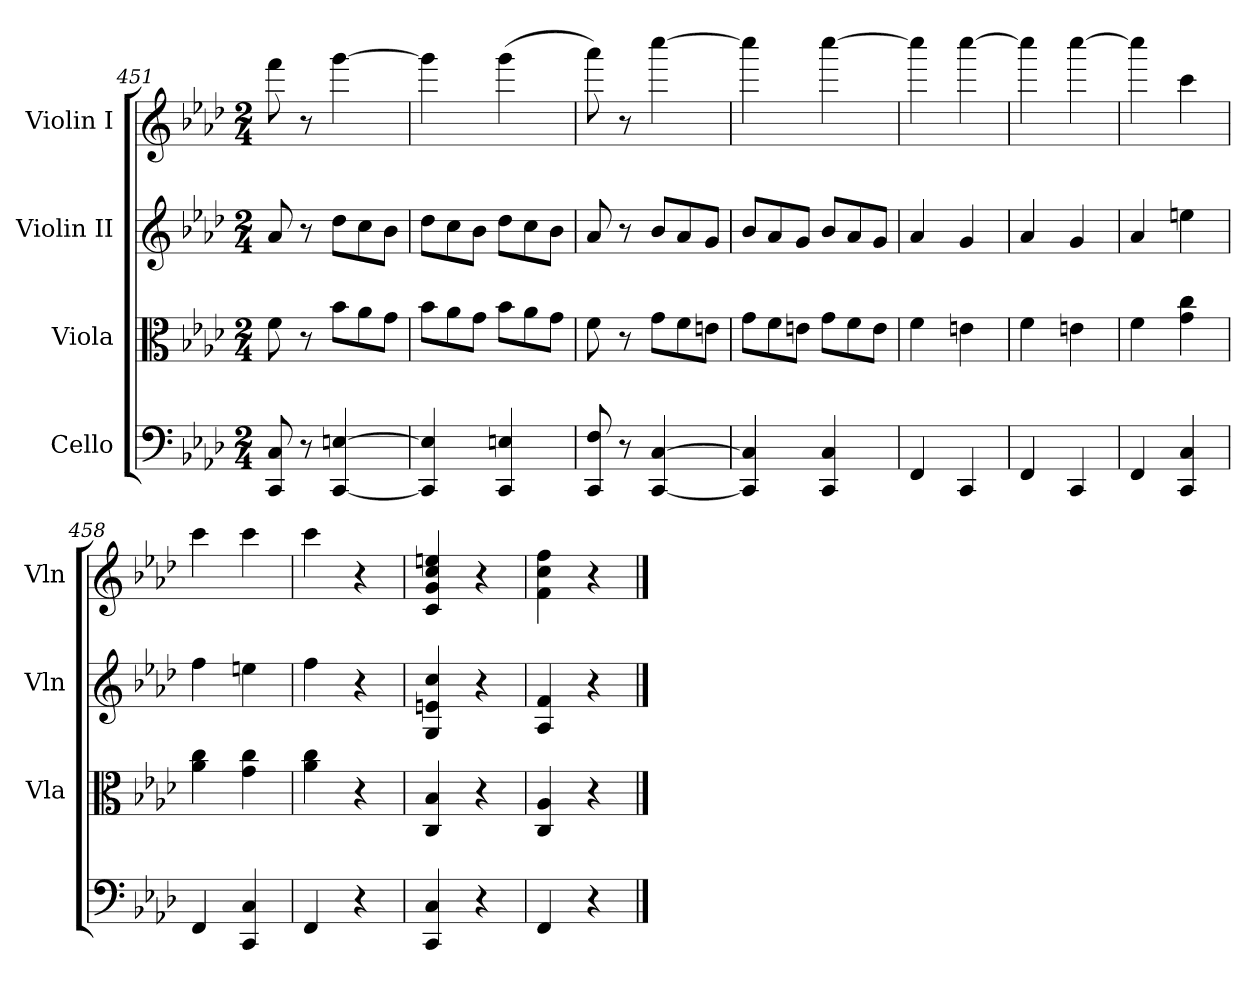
**kern	**kern	**kern	**kern
*part4	*part3	*part2	*part1
*staff4	*staff3	*staff2	*staff1
*I"Cello	*I"Viola	*I"Violin II	*I"Violin I
*	*I'Vla	*I'Vln	*I'Vln
*clefF4	*clefC3	*clefG2	*clefG2
*k[b-e-a-d-]	*k[b-e-a-d-]	*k[b-e-a-d-]	*k[b-e-a-d-]
*M2/4	*M2/4	*M2/4	*M2/4
=451	=451	=451	=451
8CC/ 8C/	8f\	8a-/	8fff\
8r	8r	8r	8r
*	*Xtuplet	*Xtuplet	*
[4CC/ [4En/	12b-\L	12dd-\L	[4ggg\
.	12a-\	12cc\	.
.	12g\J	12b-\J	.
=452	=452	=452	=452
4CC/] 4E/]	12b-\L	12dd-\L	4ggg\]
.	12a-\	12cc\	.
.	12g\J	12b-\J	.
4CC/ 4En/	12b-\L	12dd-\L	(>4ggg\
.	12a-\	12cc\	.
.	12g\J	12b-\J	.
=453	=453	=453	=453
8CC/ 8F/	8f\	8a-/	8aaa-\)
8r	8r	8r	8r
[4CC/ [4C/	12g\L	12b-/L	[4cccc\
.	12f\	12a-/	.
.	12en\J	12g/J	.
!!LO:PB:g=z
=454	=454	=454	=454
4CC/] 4C/]	12g\L	12b-/L	4cccc\]
.	12f\	12a-/	.
.	12en\J	12g/J	.
4CC/ 4C/	12g\L	12b-/L	[4cccc\
.	12f\	12a-/	.
.	12e\J	12g/J	.
=455	=455	=455	=455
4FF/	4f\	4a-/	4cccc\]
4CC/	4en\	4g/	[4cccc\
=456	=456	=456	=456
4FF/	4f\	4a-/	4cccc\]
4CC/	4en\	4g/	[4cccc\
=457	=457	=457	=457
4FF/	4f\	4a-/	4cccc\]
4CC/ 4C/	4g\ 4cc\	4een\	4ccc\
=458	=458	=458	=458
4FF/	4a-\ 4cc\	4ff\	4ccc\
4CC/ 4C/	4g\ 4cc\	4een\	4ccc\
=459	=459	=459	=459
4FF/	4a-\ 4cc\	4ff\	4ccc\
4r	4r	4r	4r
=460	=460	=460	=460
4CC/ 4C/	4C/ 4B-/	4G/ 4en/ 4cc/	4c/ 4g/ 4cc/ 4een/
4r	4r	4r	4r
=461	=461	=461	=461
4FF/	4C/ 4A-/	4A-/ 4f/	4f\ 4cc\ 4ff\
4r	4r	4r	4r
==	==	==	==
*-	*-	*-	*-
